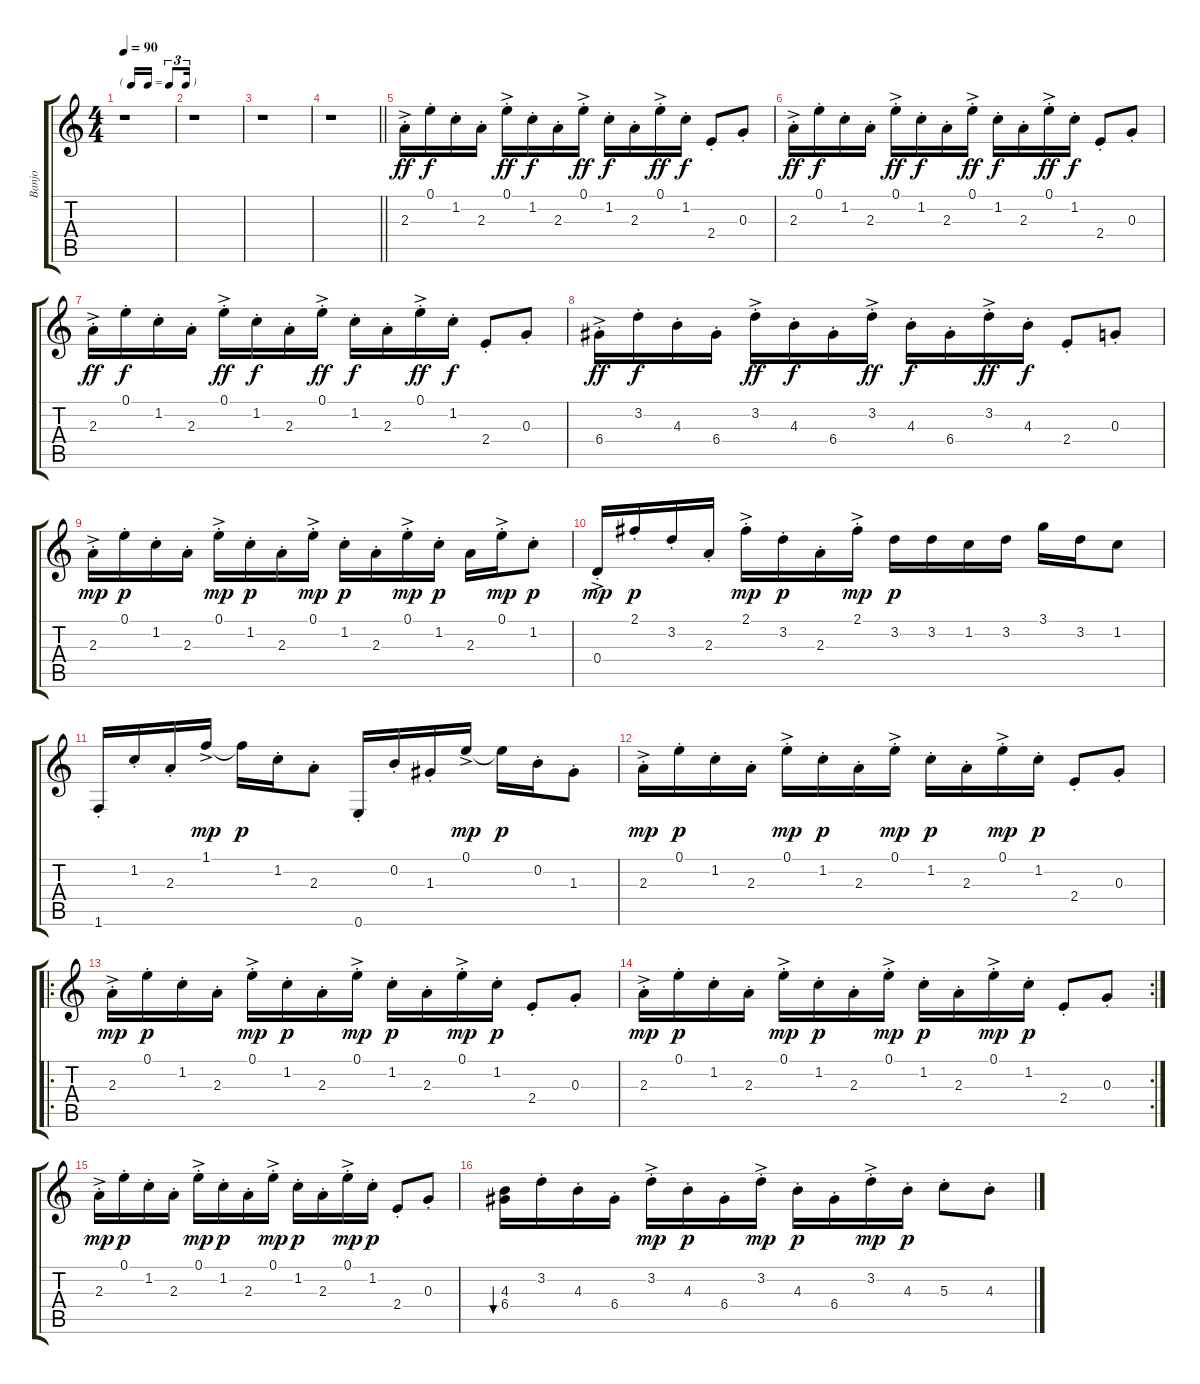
\track ("Banjo" "Banjo") {instrument banjo}
\staff {score tabs}
\tuning (E4 B3 G3 D3 A2 E2) {hide}
\displaytranspose 12
\ts (4 4)
\tf triplet16th
\tempo 90
\clef g2
\ks c
r.1{dy ff} |
r.1 |
r.1 |
\barLineRight lightlight
r.1 |
2.3{ac st}.16 0.1{st}.16{dy f} 1.2{st}.16 2.3{st}.16 0.1{ac st}.16{dy ff} 1.2{st}.16{dy f} 2.3{st}.16 0.1{ac st}.16{dy ff} 1.2{st}.16{dy f} 2.3{st}.16 0.1{ac st}.16{dy ff} 1.2{st}.16{dy f} 2.4{st}.8 0.3{st}.8 |
2.3{ac st}.16{dy ff} 0.1{st}.16{dy f} 1.2{st}.16 2.3{st}.16 0.1{ac st}.16{dy ff} 1.2{st}.16{dy f} 2.3{st}.16 0.1{ac st}.16{dy ff} 1.2{st}.16{dy f} 2.3{st}.16 0.1{ac st}.16{dy ff} 1.2{st}.16{dy f} 2.4{st}.8 0.3{st}.8 |
2.3{ac st}.16{dy ff} 0.1{st}.16{dy f} 1.2{st}.16 2.3{st}.16 0.1{ac st}.16{dy ff} 1.2{st}.16{dy f} 2.3{st}.16 0.1{ac st}.16{dy ff} 1.2{st}.16{dy f} 2.3{st}.16 0.1{ac st}.16{dy ff} 1.2{st}.16{dy f} 2.4{st}.8 0.3{st}.8 |
6.4{ac st}.16{dy ff} 3.2{st}.16{dy f} 4.3{st}.16 6.4{st}.16 3.2{ac st}.16{dy ff} 4.3{st}.16{dy f} 6.4{st}.16 3.2{ac st}.16{dy ff} 4.3{st}.16{dy f} 6.4{st}.16 3.2{ac st}.16{dy ff} 4.3{st}.16{dy f} 2.4{st}.8 0.3{st}.8 |
2.3{ac st}.16{dy mp} 0.1{st}.16{dy p} 1.2{st}.16 2.3{st}.16 0.1{ac st}.16{dy mp} 1.2{st}.16{dy p} 2.3{st}.16 0.1{ac st}.16{dy mp} 1.2{st}.16{dy p} 2.3{st}.16 0.1{ac st}.16{dy mp} 1.2{st}.16{dy p} 2.3.16 0.1{ac st}.16{dy mp} 1.2{st}.8{dy p} |
0.4{ac st}.16{dy mp} 2.1{st}.16{dy p} 3.2{st}.16 2.3{st}.16 2.1{ac st}.16{dy mp} 3.2{st}.16{dy p} 2.3{st}.16 2.1{ac st}.16{dy mp} 3.2.16{dy p} 3.2.16 1.2.16 3.2.16 3.1.16 3.2.16 1.2.8 |
1.6{st}.16 1.2{st}.16 2.3{st}.16 1.1{ac}.16{dy mp} 1.1{t}.16{dy p} 1.2{st}.16 2.3{st}.8 0.6{st}.16 0.2{st}.16 1.3{st}.16 0.1{ac}.16{dy mp} 0.1{t}.16{dy p} 0.2{st}.16 1.3{st}.8 |
2.3{ac st}.16{dy mp} 0.1{st}.16{dy p} 1.2{st}.16 2.3{st}.16 0.1{ac st}.16{dy mp} 1.2{st}.16{dy p} 2.3{st}.16 0.1{ac st}.16{dy mp} 1.2{st}.16{dy p} 2.3{st}.16 0.1{ac st}.16{dy mp} 1.2{st}.16{dy p} 2.4{st}.8 0.3{st}.8 |
\ro
2.3{ac st}.16{dy mp} 0.1{st}.16{dy p} 1.2{st}.16 2.3{st}.16 0.1{ac st}.16{dy mp} 1.2{st}.16{dy p} 2.3{st}.16 0.1{ac st}.16{dy mp} 1.2{st}.16{dy p} 2.3{st}.16 0.1{ac st}.16{dy mp} 1.2{st}.16{dy p} 2.4{st}.8 0.3{st}.8 |
\rc 2
2.3{ac st}.16{dy mp} 0.1{st}.16{dy p} 1.2{st}.16 2.3{st}.16 0.1{ac st}.16{dy mp} 1.2{st}.16{dy p} 2.3{st}.16 0.1{ac st}.16{dy mp} 1.2{st}.16{dy p} 2.3{st}.16 0.1{ac st}.16{dy mp} 1.2{st}.16{dy p} 2.4{st}.8 0.3{st}.8 |
2.3{ac st}.16{dy mp} 0.1{st}.16{dy p} 1.2{st}.16 2.3{st}.16 0.1{ac st}.16{dy mp} 1.2{st}.16{dy p} 2.3{st}.16 0.1{ac st}.16{dy mp} 1.2{st}.16{dy p} 2.3{st}.16 0.1{ac st}.16{dy mp} 1.2{st}.16{dy p} 2.4{st}.8 0.3{st}.8 |
(4.3 6.4).16{bu 30} 3.2{st}.16 4.3{st}.16 6.4{st}.16 3.2{ac st}.16{dy mp} 4.3{st}.16{dy p} 6.4{st}.16 3.2{ac st}.16{dy mp} 4.3{st}.16{dy p} 6.4{st}.16 3.2{ac st}.16{dy mp} 4.3{st}.16{dy p} 5.3{st}.8 4.3{st}.8
